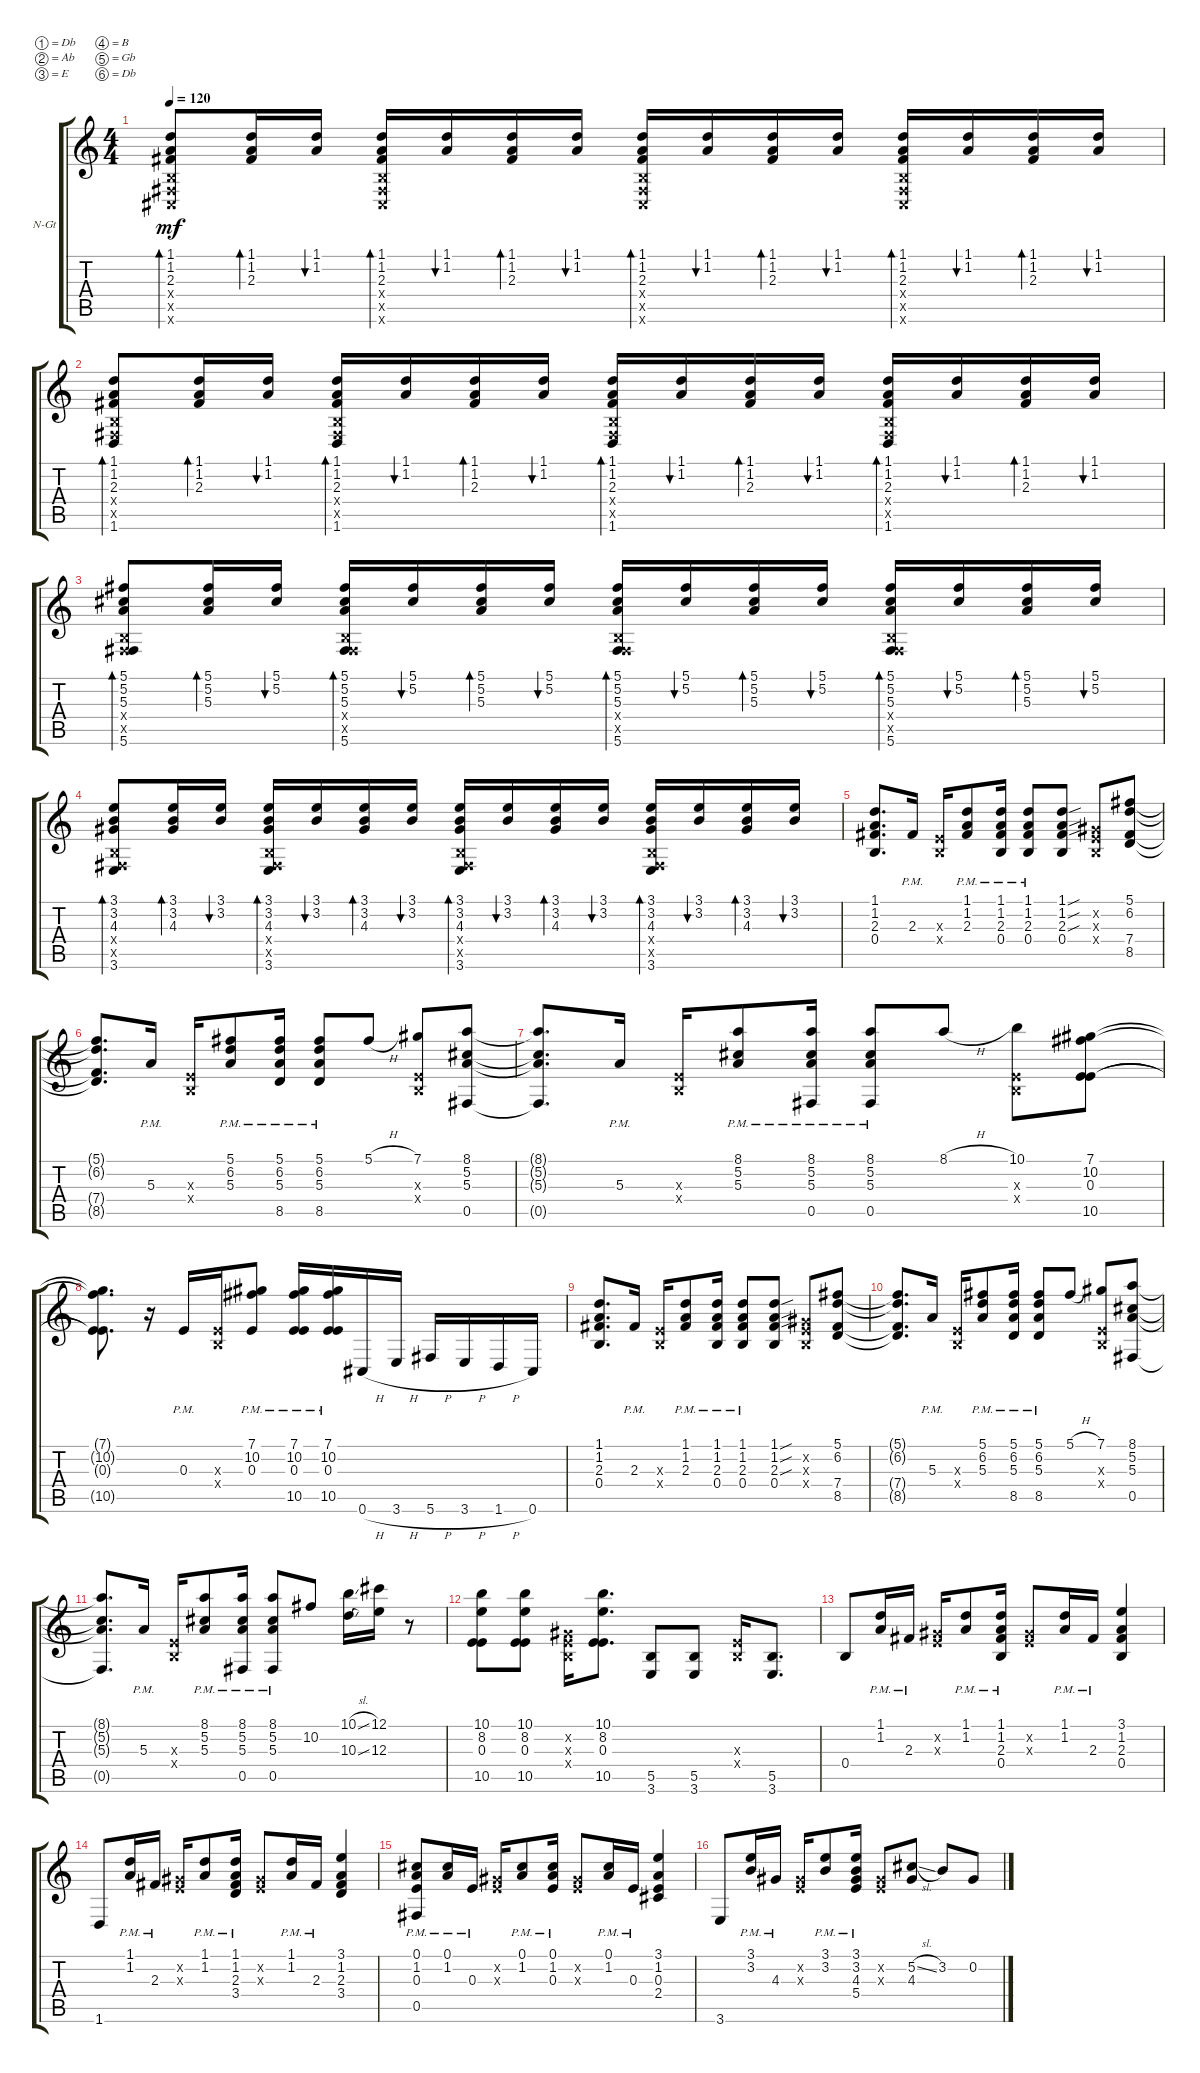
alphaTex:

\defaultSystemsLayout 4
\bracketExtendMode groupsimilarinstruments
\firstSystemTrackNameOrientation horizontal
\otherSystemsTrackNameOrientation horizontal
\track ("Nylon Guitar" "N-Gt") {instrument acousticguitarnylon}
\staff {score tabs}
\tuning (Db4 Ab3 E3 B2 Gb2 Db2)
\ts (4 4)
\tempo 120
\clef g2
\ks c
(0.6{x} 0.5{x} 0.4{x} 1.1 1.2 2.3).8{bd 30 dy mf} (1.1 1.2 2.3).16{bd 30} (1.1 1.2).16{bu 30} (0.6{x} 0.5{x} 0.4{x} 1.1 1.2 2.3).16{bd 30} (1.1 1.2).16{bu 30} (1.1 1.2 2.3).16{bd 30} (1.1 1.2).16{bu 30} (0.6{x} 0.5{x} 0.4{x} 1.1 1.2 2.3).16{bd 30} (1.1 1.2).16{bu 30} (1.1 1.2 2.3).16{bd 30} (1.1 1.2).16{bu 30} (0.6{x} 0.5{x} 0.4{x} 1.1 1.2 2.3).16{bd 30} (1.1 1.2).16{bu 30} (1.1 1.2 2.3).16{bd 30} (1.1 1.2).16{bu 30} |
(1.6 0.5{x} 0.4{x} 1.1 1.2 2.3).8{bd 30} (1.1 1.2 2.3).16{bd 30} (1.1 1.2).16{bu 30} (1.6 0.5{x} 0.4{x} 1.1 1.2 2.3).16{bd 30} (1.1 1.2).16{bu 30} (1.1 1.2 2.3).16{bd 30} (1.1 1.2).16{bu 30} (1.6 0.5{x} 0.4{x} 1.1 1.2 2.3).16{bd 30} (1.1 1.2).16{bu 30} (1.1 1.2 2.3).16{bd 30} (1.1 1.2).16{bu 30} (1.6 0.5{x} 0.4{x} 1.1 1.2 2.3).16{bd 30} (1.1 1.2).16{bu 30} (1.1 1.2 2.3).16{bd 30} (1.1 1.2).16{bu 30} |
(0.5{x} 0.4{x} 5.1 5.2 5.3 5.6).8{bd 30} (5.1 5.2 5.3).16{bd 30} (5.1 5.2).16{bu 30} (5.6 0.5{x} 0.4{x} 5.1 5.2 5.3).16{bd 30} (5.1 5.2).16{bu 30} (5.1 5.2 5.3).16{bd 30} (5.1 5.2).16{bu 30} (5.6 0.5{x} 0.4{x} 5.1 5.2 5.3).16{bd 30} (5.1 5.2).16{bu 30} (5.1 5.2 5.3).16{bd 30} (5.1 5.2).16{bu 30} (5.6 0.5{x} 0.4{x} 5.1 5.2 5.3).16{bd 30} (5.1 5.2).16{bu 30} (5.1 5.2 5.3).16{bd 30} (5.1 5.2).16{bu 30} |
(3.6 0.5{x} 0.4{x} 3.1 3.2 4.3).8{bd 30} (3.1 3.2 4.3).16{bd 30} (3.1 3.2).16{bu 30} (3.6 0.5{x} 0.4{x} 3.1 3.2 4.3).16{bd 30} (3.1 3.2).16{bu 30} (3.1 3.2 4.3).16{bd 30} (3.1 3.2).16{bu 30} (3.6 0.5{x} 0.4{x} 3.1 3.2 4.3).16{bd 30} (3.1 3.2).16{bu 30} (3.1 3.2 4.3).16{bd 30} (3.1 3.2).16{bu 30} (3.6 0.5{x} 0.4{x} 3.1 3.2 4.3).16{bd 30} (3.1 3.2).16{bu 30} (3.1 3.2 4.3).16{bd 30} (3.1 3.2).16{bu 30} |
(1.1 1.2 2.3 0.4).8{d} 2.3{pm}.16 (0.3{x} 0.4{x}).16 (1.2{pm} 2.3{pm} 1.1{pm}).8 (1.2{pm} 2.3{pm} 0.4{pm} 1.1{pm}).16 (1.2{pm} 2.3{pm} 0.4{pm} 1.1{pm}).8 (1.1{sou} 1.2{sou} 2.3{sou} 0.4).8 (0.3{x} 0.2{x} 0.4{x}).8 (5.1 8.5 7.4 6.2).8 |
(5.1{t} 8.5{t} 7.4{t} 6.2{t}).8{d} 5.3{pm}.16 (0.3{x} 0.4{x}).16 (6.2{pm} 5.3{pm} 5.1{pm}).8 (6.2{pm} 5.3{pm} 8.5{pm} 5.1{pm}).16 (6.2{pm} 5.3{pm} 8.5{pm} 5.1{pm}).8 5.1{h}.8 (7.1 0.3{x} 0.4{x}).8 (8.1 0.5 5.2 5.3).8 |
(8.1{t} 0.5{t} 5.2{t} 5.3{t}).8{d} 5.3{pm}.16 (0.3{x} 0.4{x}).16 (5.2{pm} 5.3{pm} 8.1{pm}).8 (5.2{pm} 5.3{pm} 0.5{pm} 8.1).16 (5.2{pm} 5.3{pm} 0.5{pm} 8.1{pm}).8 8.1{h}.8 (10.1 0.3{x} 0.4{x}).8 (7.1 10.5 10.2 0.3).8 |
(7.1{t} 10.5{t} 10.2{t} 0.3{t}).8{d} r.16 0.3{pm}.16 (0.3{x} 0.4{x}).16 (10.2{pm} 0.3{pm} 7.1{pm}).8 (10.2{pm} 0.3{pm} 10.5{pm} 7.1{pm}).16 (10.2{pm} 0.3{pm} 10.5{pm} 7.1{pm}).16 0.6{h}.16 3.6{h}.16 5.6{h}.16 3.6{h}.16 1.6{h}.16 0.6.16 |
(1.1 1.2 2.3 0.4).8{d} 2.3{pm}.16 (0.3{x} 0.4{x}).16 (1.2{pm} 2.3{pm} 1.1{pm}).8 (1.2{pm} 2.3{pm} 0.4{pm} 1.1{pm}).16 (1.2{pm} 2.3{pm} 0.4{pm} 1.1{pm}).8 (1.1{sou} 1.2{sou} 2.3{sou} 0.4).8 (0.3{x} 0.2{x} 0.4{x}).8 (5.1 8.5 7.4 6.2).8 |
(5.1{t} 8.5{t} 7.4{t} 6.2{t}).8{d} 5.3{pm}.16 (0.3{x} 0.4{x}).16 (6.2{pm} 5.3{pm} 5.1{pm}).8 (6.2{pm} 5.3{pm} 8.5{pm} 5.1{pm}).16 (6.2{pm} 5.3{pm} 8.5{pm} 5.1{pm}).8 5.1{h}.8 (7.1 0.3{x} 0.4{x}).8 (8.1 0.5 5.2 5.3).8 |
(8.1{t} 0.5{t} 5.2{t} 5.3{t}).8{d} 5.3{pm}.16 (0.3{x} 0.4{x}).16 (5.2{pm} 5.3{pm} 8.1{pm}).8 (5.2{pm} 5.3{pm} 0.5{pm} 8.1).16 (5.2{pm} 5.3{pm} 0.5{pm} 8.1{pm}).8 10.2.8 (10.1{sl} 10.3{sl}).16 (12.1 12.3).16 r.8 |
(8.2 0.3 10.5 10.1).8 (8.2 0.3 10.5 10.1).8 (0.3{x} 0.2{x} 0.4{x}).16 (8.2 0.3 10.5 10.1).8{d} (3.6 5.5).8 (3.6 5.5).8 (0.4{x} 0.3{x}).16 (3.6 5.5).8{d} |
0.4.8 (1.2{pm} 1.1{pm}).16 2.3{pm}.16 (0.2{x} 0.3{x}).16 (1.1{pm} 1.2{pm}).8 (0.4{pm} 2.3{pm} 1.2{pm} 1.1{pm}).16 (0.2{x} 0.3{x}).8 (1.2{pm} 1.1{pm}).16 2.3{pm}.16 (2.3 1.2 3.1 0.4).4 |
1.6.8 (1.2{pm} 1.1{pm}).16 2.3{pm}.16 (0.2{x} 0.3{x}).16 (1.1{pm} 1.2{pm}).8 (3.4{pm} 2.3{pm} 1.2{pm} 1.1{pm}).16 (0.2{x} 0.3{x}).8 (1.2{pm} 1.1{pm}).16 2.3{pm}.16 (2.3 1.2 3.1 3.4).4 |
(0.5 0.1{pm} 1.2 0.3).8 (1.2{pm} 0.1{pm}).16 0.3{pm}.16 (0.2{x} 0.3{x}).16 (0.1{pm} 1.2{pm}).8 (0.3{pm} 1.2{pm} 0.1{pm}).16 (0.2{x} 0.3{x}).8 (1.2{pm} 0.1{pm}).16 0.3{pm}.16 (0.3 1.2 3.1 2.4).4 |
3.6.8 (3.2{pm} 3.1{pm}).16 4.3{pm}.16 (0.2{x} 0.3{x}).16 (3.1{pm} 3.2{pm}).8 (5.4{pm} 4.3{pm} 3.2{pm} 3.1{pm}).16 (0.2{x} 0.3{x}).8 (5.2{sl} 4.3).8 3.2.8 0.2.8
